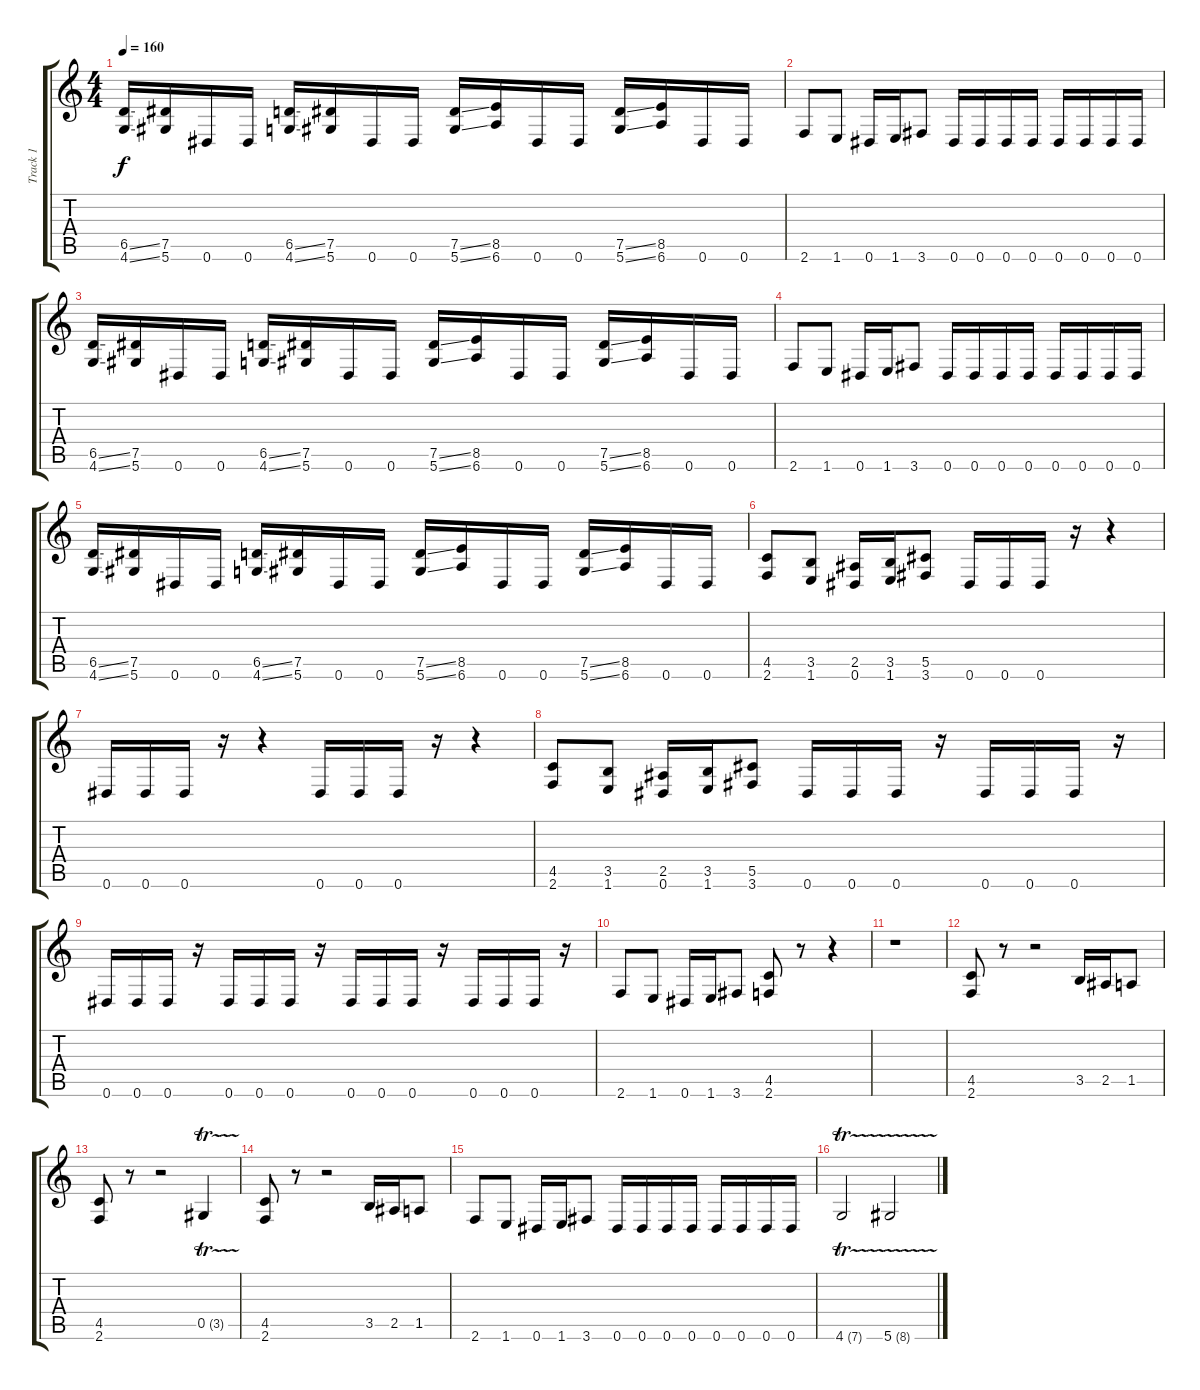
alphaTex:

\track ("Track 1" "Track 1") {instrument distortionguitar}
\staff {score tabs}
\tuning (Eb4 Bb3 Gb3 Db3 Ab2 Eb2) {hide}
\ts (4 4)
\tempo 160
\clef g2
\ks c
(6.5{ss} 4.6{ss}).16{dy f} (7.5 5.6).16 0.6.16 0.6.16 (6.5{ss} 4.6{ss}).16 (7.5 5.6).16 0.6.16 0.6.16 (7.5{ss} 5.6{ss}).16 (8.5 6.6).16 0.6.16 0.6.16 (7.5{ss} 5.6{ss}).16 (8.5 6.6).16 0.6.16 0.6.16 |
2.6.8 1.6.8 0.6.16 1.6.16 3.6.8 0.6.16 0.6.16 0.6.16 0.6.16 0.6.16 0.6.16 0.6.16 0.6.16 |
(6.5{ss} 4.6{ss}).16 (7.5 5.6).16 0.6.16 0.6.16 (6.5{ss} 4.6{ss}).16 (7.5 5.6).16 0.6.16 0.6.16 (7.5{ss} 5.6{ss}).16 (8.5 6.6).16 0.6.16 0.6.16 (7.5{ss} 5.6{ss}).16 (8.5 6.6).16 0.6.16 0.6.16 |
2.6.8 1.6.8 0.6.16 1.6.16 3.6.8 0.6.16 0.6.16 0.6.16 0.6.16 0.6.16 0.6.16 0.6.16 0.6.16 |
(6.5{ss} 4.6{ss}).16 (7.5 5.6).16 0.6.16 0.6.16 (6.5{ss} 4.6{ss}).16 (7.5 5.6).16 0.6.16 0.6.16 (7.5{ss} 5.6{ss}).16 (8.5 6.6).16 0.6.16 0.6.16 (7.5{ss} 5.6{ss}).16 (8.5 6.6).16 0.6.16 0.6.16 |
(4.5 2.6).8 (3.5 1.6).8 (2.5 0.6).16 (3.5 1.6).16 (5.5 3.6).8 0.6.16 0.6.16 0.6.16 r.16 r.4 |
0.6.16 0.6.16 0.6.16 r.16 r.4 0.6.16 0.6.16 0.6.16 r.16 r.4 |
(4.5 2.6).8 (3.5 1.6).8 (2.5 0.6).16 (3.5 1.6).16 (5.5 3.6).8 0.6.16 0.6.16 0.6.16 r.16 0.6.16 0.6.16 0.6.16 r.16 |
0.6.16 0.6.16 0.6.16 r.16 0.6.16 0.6.16 0.6.16 r.16 0.6.16 0.6.16 0.6.16 r.16 0.6.16 0.6.16 0.6.16 r.16 |
2.6.8 1.6.8 0.6.16 1.6.16 3.6.8 (4.5 2.6).8 r.8 r.4 |
r.1 |
(4.5 2.6).8 r.8 r.2 3.5.16 2.5.16 1.5.8 |
(4.5 2.6).8 r.8 r.2 0.5{tr (3 32)}.4 |
(4.5 2.6).8 r.8 r.2 3.5.16 2.5.16 1.5.8 |
2.6.8 1.6.8 0.6.16 1.6.16 3.6.8 0.6.16 0.6.16 0.6.16 0.6.16 0.6.16 0.6.16 0.6.16 0.6.16 |
4.6{tr (7 32)}.2 5.6{tr (8 32)}.2
